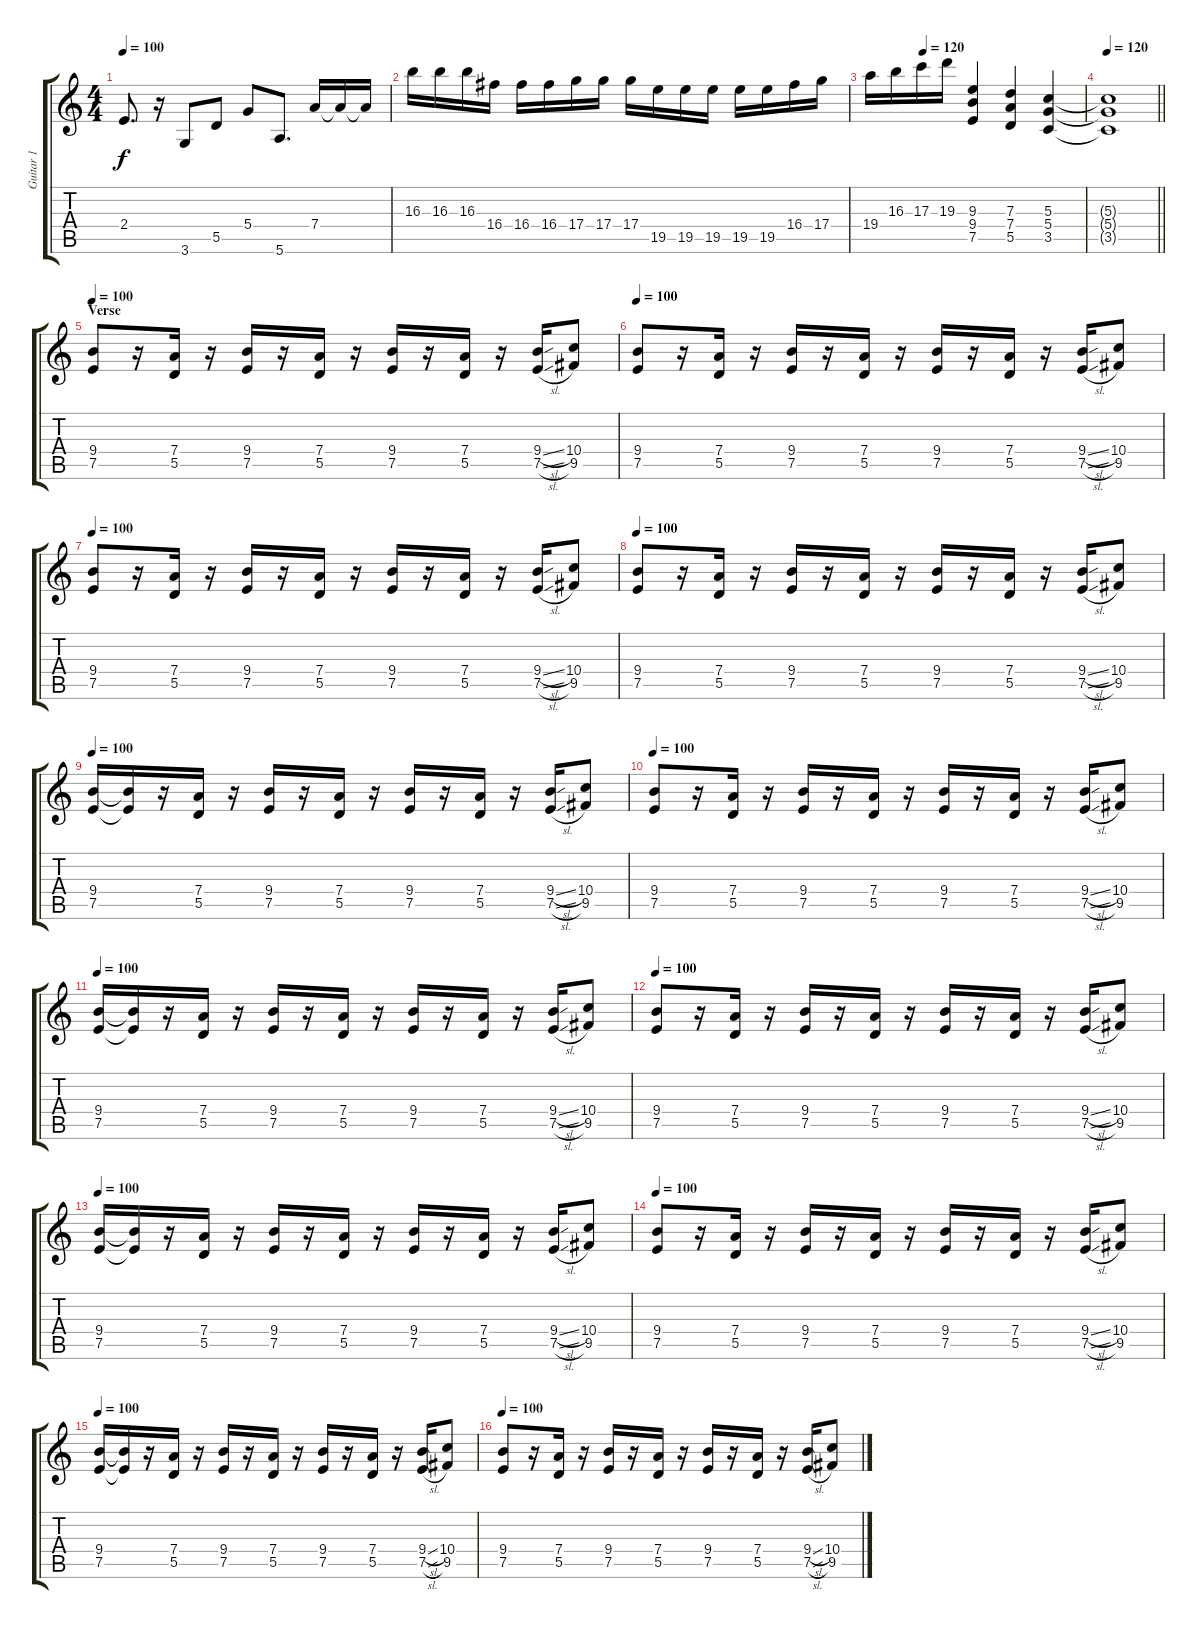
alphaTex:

\track ("Guitar 1" "Guitar 1") {instrument distortionguitar}
\staff {score tabs}
\tuning (E4 B3 G3 D3 A2 E2) {hide}
\ts (4 4)
\tempo 100
\clef g2
\ks c
2.4{t}.8{d dy f} r.16 3.6.8 5.5.8 5.4.8 5.6.8{d} 7.4.16 7.4{t}.16 7.4{t}.16 |
16.3.16 16.3.16 16.3.16 16.4.16 16.4.16 16.4.16 17.4.16 17.4.16 17.4.16 19.5.16 19.5.16 19.5.16 19.5.16 19.5.16 16.4.16 17.4.16 |
\tempo (120 0.25)
19.4.16 16.3.16 17.3.16 19.3.16 (9.3 9.4 7.5).4 (7.3 7.4 5.5).4 (5.3 5.4 3.5).4 |
\tempo 120
\barLineRight lightlight
(5.3{t} 5.4{t} 3.5{t}).1 |
\section ("" "Verse")
\tempo 100
(9.4 7.5).8 r.16 (7.4 5.5).16 r.16 (9.4 7.5).16 r.16 (7.4 5.5).16 r.16 (9.4 7.5).16 r.16 (7.4 5.5).16 r.16 (9.4{sl} 7.5{sl}).16 (10.4 9.5).8 |
\tempo 100
(9.4 7.5).8 r.16 (7.4 5.5).16 r.16 (9.4 7.5).16 r.16 (7.4 5.5).16 r.16 (9.4 7.5).16 r.16 (7.4 5.5).16 r.16 (9.4{sl} 7.5{sl}).16 (10.4 9.5).8 |
\tempo 100
(9.4 7.5).8 r.16 (7.4 5.5).16 r.16 (9.4 7.5).16 r.16 (7.4 5.5).16 r.16 (9.4 7.5).16 r.16 (7.4 5.5).16 r.16 (9.4{sl} 7.5{sl}).16 (10.4 9.5).8 |
\tempo 100
(9.4 7.5).8 r.16 (7.4 5.5).16 r.16 (9.4 7.5).16 r.16 (7.4 5.5).16 r.16 (9.4 7.5).16 r.16 (7.4 5.5).16 r.16 (9.4{sl} 7.5{sl}).16 (10.4 9.5).8 |
\tempo 100
(9.4 7.5).16 (9.4{t} 7.5{t}).16 r.16 (7.4 5.5).16 r.16 (9.4 7.5).16 r.16 (7.4 5.5).16 r.16 (9.4 7.5).16 r.16 (7.4 5.5).16 r.16 (9.4{sl} 7.5{sl}).16 (10.4 9.5).8 |
\tempo 100
(9.4 7.5).8 r.16 (7.4 5.5).16 r.16 (9.4 7.5).16 r.16 (7.4 5.5).16 r.16 (9.4 7.5).16 r.16 (7.4 5.5).16 r.16 (9.4{sl} 7.5{sl}).16 (10.4 9.5).8 |
\tempo 100
(9.4 7.5).16 (9.4{t} 7.5{t}).16 r.16 (7.4 5.5).16 r.16 (9.4 7.5).16 r.16 (7.4 5.5).16 r.16 (9.4 7.5).16 r.16 (7.4 5.5).16 r.16 (9.4{sl} 7.5{sl}).16 (10.4 9.5).8 |
\tempo 100
(9.4 7.5).8 r.16 (7.4 5.5).16 r.16 (9.4 7.5).16 r.16 (7.4 5.5).16 r.16 (9.4 7.5).16 r.16 (7.4 5.5).16 r.16 (9.4{sl} 7.5{sl}).16 (10.4 9.5).8 |
\tempo 100
(9.4 7.5).16 (9.4{t} 7.5{t}).16 r.16 (7.4 5.5).16 r.16 (9.4 7.5).16 r.16 (7.4 5.5).16 r.16 (9.4 7.5).16 r.16 (7.4 5.5).16 r.16 (9.4{sl} 7.5{sl}).16 (10.4 9.5).8 |
\tempo 100
(9.4 7.5).8 r.16 (7.4 5.5).16 r.16 (9.4 7.5).16 r.16 (7.4 5.5).16 r.16 (9.4 7.5).16 r.16 (7.4 5.5).16 r.16 (9.4{sl} 7.5{sl}).16 (10.4 9.5).8 |
\tempo 100
(9.4 7.5).16 (9.4{t} 7.5{t}).16 r.16 (7.4 5.5).16 r.16 (9.4 7.5).16 r.16 (7.4 5.5).16 r.16 (9.4 7.5).16 r.16 (7.4 5.5).16 r.16 (9.4{sl} 7.5{sl}).16 (10.4 9.5).8 |
\tempo 100
(9.4 7.5).8 r.16 (7.4 5.5).16 r.16 (9.4 7.5).16 r.16 (7.4 5.5).16 r.16 (9.4 7.5).16 r.16 (7.4 5.5).16 r.16 (9.4{sl} 7.5{sl}).16 (10.4 9.5).8
